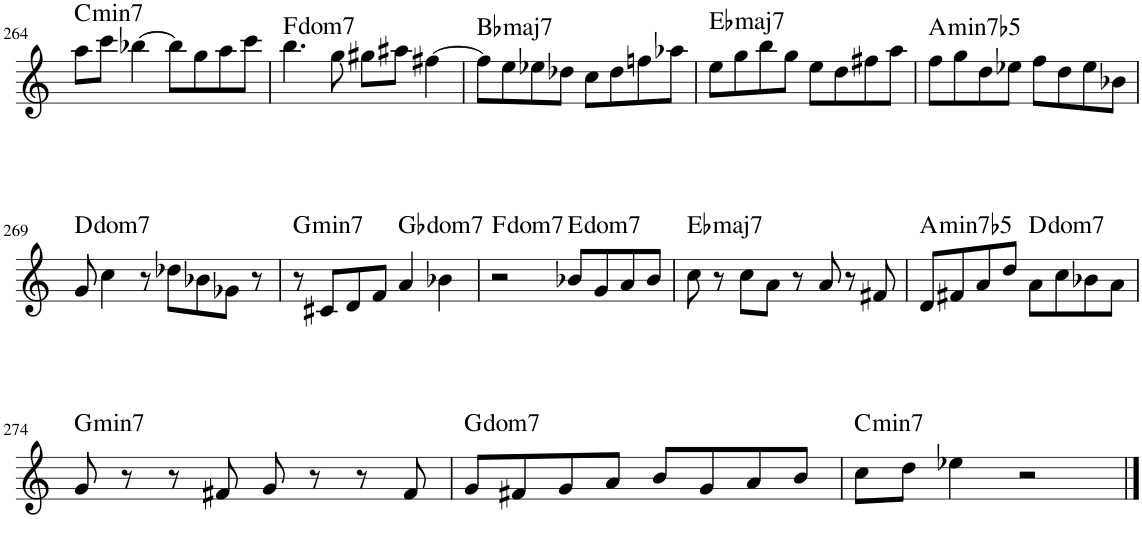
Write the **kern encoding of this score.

**kern	**harte
*part1	*part1
*staff1	*
*I"Piano	*
*I'Pno.	*
!!LO:PB:g=z
*clefG2	*
*k[]	*
*M4/4	*
=264	=264
!	!LO:H:kt=min7
8aa\L	C:min7
8ccc\J	.
[4bb-X\	.
8bb-\L]	.
8gg\	.
8aa\	.
8ccc\J	.
=265	=265
!	!LO:H:kt=dom
4.bb\	.
8gg\	.
8gg#X\L	.
8aa#X\J	.
[4ff#X\	.
=266	=266
!	!LO:H:kt=maj7
8ff#\L]	Bb:maj7
8ee\	.
8ee-X\	.
8dd-X\J	.
8cc\L	.
8dd-\	.
8ffn\	.
8aa-X\J	.
=267	=267
!	!LO:H:kt=maj7
8ee\L	Eb:maj7
8gg\	.
8bb\	.
8gg\J	.
8ee\L	.
8dd\	.
8ff#X\	.
8aa\J	.
=268	=268
!	!LO:H:kt=min7b5
8ff\L	A:hdim7
8gg\	.
8dd\	.
8ee-X\J	.
8ff\L	.
8dd\	.
8ee-\	.
8b-X\J	.
!!LO:LB:g=z
=269	=269
!	!LO:H:kt=dom
8g/	.
4cc\	.
8r	.
8dd-X\L	.
8b-X\	.
8g-X\J	.
8r	.
=270	=270
!	!LO:H:kt=min7
8r	G:min7
8c#X/L	.
8d/	.
8f/J	.
!	!LO:H:kt=dom
4a/	.
4b-X\	.
=271	=271
!	!LO:H:kt=dom
2r	.
!	!LO:H:kt=dom
8b-X/L	.
8g/	.
8a/	.
8b-/J	.
=272	=272
!	!LO:H:kt=maj7
8cc\	Eb:maj7
8r	.
8cc\L	.
8a\J	.
8r	.
8a/	.
8r	.
8f#X/	.
=273	=273
!	!LO:H:kt=min7b5
8d/L	A:hdim7
8f#X/	.
8a/	.
8dd/J	.
!	!LO:H:kt=dom
8a\L	.
8cc\	.
8b-X\	.
8a\J	.
!!LO:LB:g=z
=274	=274
!	!LO:H:kt=min7
8g/	G:min7
8r	.
8r	.
8f#X/	.
8g/	.
8r	.
8r	.
8f#/	.
=275	=275
!	!LO:H:kt=dom
8g/L	.
8f#X/	.
8g/	.
8a/J	.
8b/L	.
8g/	.
8a/	.
8b/J	.
=276	=276
!	!LO:H:kt=min7
8cc\L	C:min7
8dd\J	.
4ee-X\	.
2r	.
==	==
*-	*-
